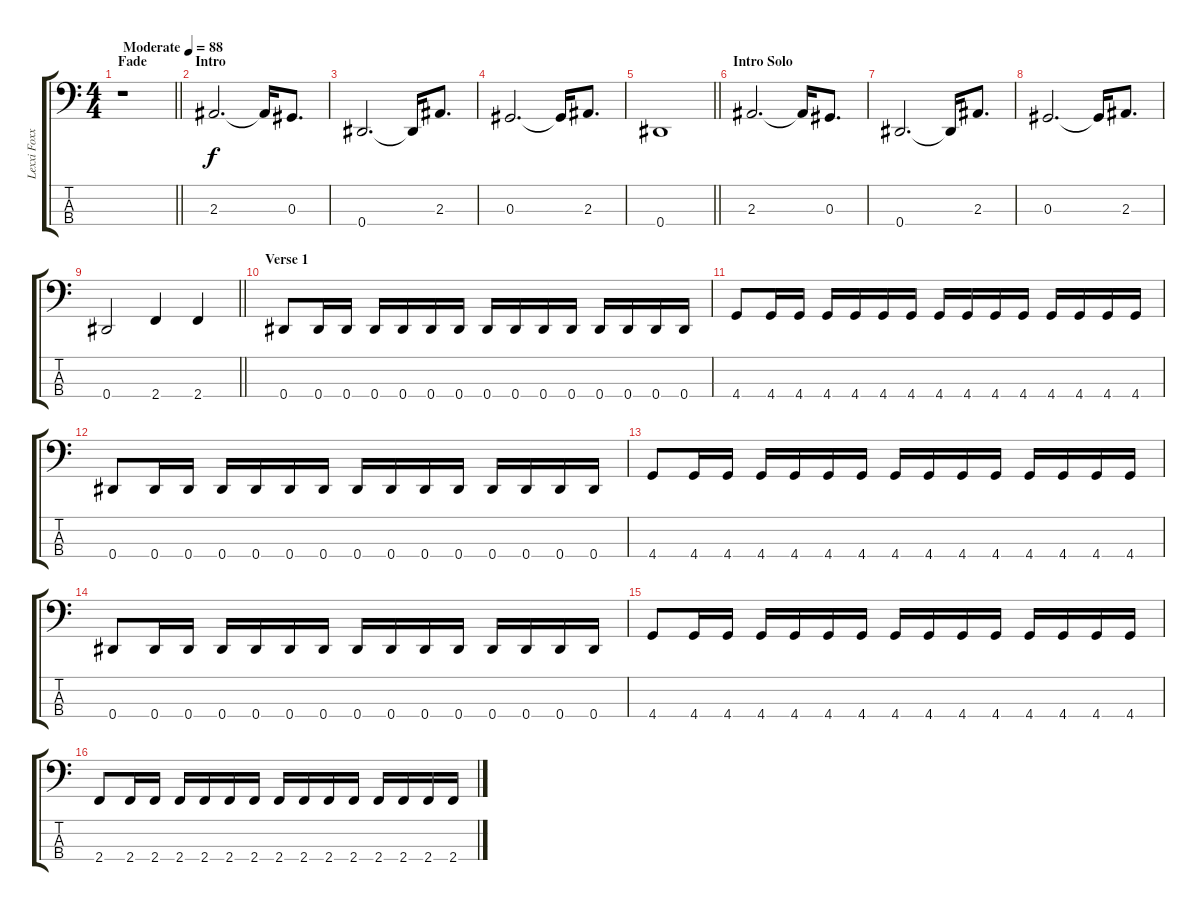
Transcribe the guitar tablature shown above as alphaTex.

\track ("Lexxi Foxxx" "Lexxi Foxx") {instrument electricbassfinger}
\staff {score tabs}
\tuning (Gb2 Db2 Ab1 Eb1) {hide}
\ts (4 4)
\section ("" "Fade")
\tempo (88 "Moderate")
\clef f4
\barLineRight lightlight
\ks c
r.1{dy f instrument electricbassfinger} |
\section ("" "Intro")
2.3.2{d} 2.3{t}.16 0.3.8{d} |
0.4.2{d} 0.4{t}.16 2.3.8{d} |
0.3.2{d} 0.3{t}.16 2.3.8{d} |
\barLineRight lightlight
0.4.1 |
\section ("" "Intro Solo")
2.3.2{d} 2.3{t}.16 0.3.8{d} |
0.4.2{d} 0.4{t}.16 2.3.8{d} |
0.3.2{d} 0.3{t}.16 2.3.8{d} |
\barLineRight lightlight
0.4.2 2.4.4 2.4.4 |
\section ("" "Verse 1")
0.4.8 0.4.16 0.4.16 0.4.16 0.4.16 0.4.16 0.4.16 0.4.16 0.4.16 0.4.16 0.4.16 0.4.16 0.4.16 0.4.16 0.4.16 |
4.4.8 4.4.16 4.4.16 4.4.16 4.4.16 4.4.16 4.4.16 4.4.16 4.4.16 4.4.16 4.4.16 4.4.16 4.4.16 4.4.16 4.4.16 |
0.4.8 0.4.16 0.4.16 0.4.16 0.4.16 0.4.16 0.4.16 0.4.16 0.4.16 0.4.16 0.4.16 0.4.16 0.4.16 0.4.16 0.4.16 |
4.4.8 4.4.16 4.4.16 4.4.16 4.4.16 4.4.16 4.4.16 4.4.16 4.4.16 4.4.16 4.4.16 4.4.16 4.4.16 4.4.16 4.4.16 |
0.4.8 0.4.16 0.4.16 0.4.16 0.4.16 0.4.16 0.4.16 0.4.16 0.4.16 0.4.16 0.4.16 0.4.16 0.4.16 0.4.16 0.4.16 |
4.4.8 4.4.16 4.4.16 4.4.16 4.4.16 4.4.16 4.4.16 4.4.16 4.4.16 4.4.16 4.4.16 4.4.16 4.4.16 4.4.16 4.4.16 |
2.4.8 2.4.16 2.4.16 2.4.16 2.4.16 2.4.16 2.4.16 2.4.16 2.4.16 2.4.16 2.4.16 2.4.16 2.4.16 2.4.16 2.4.16
